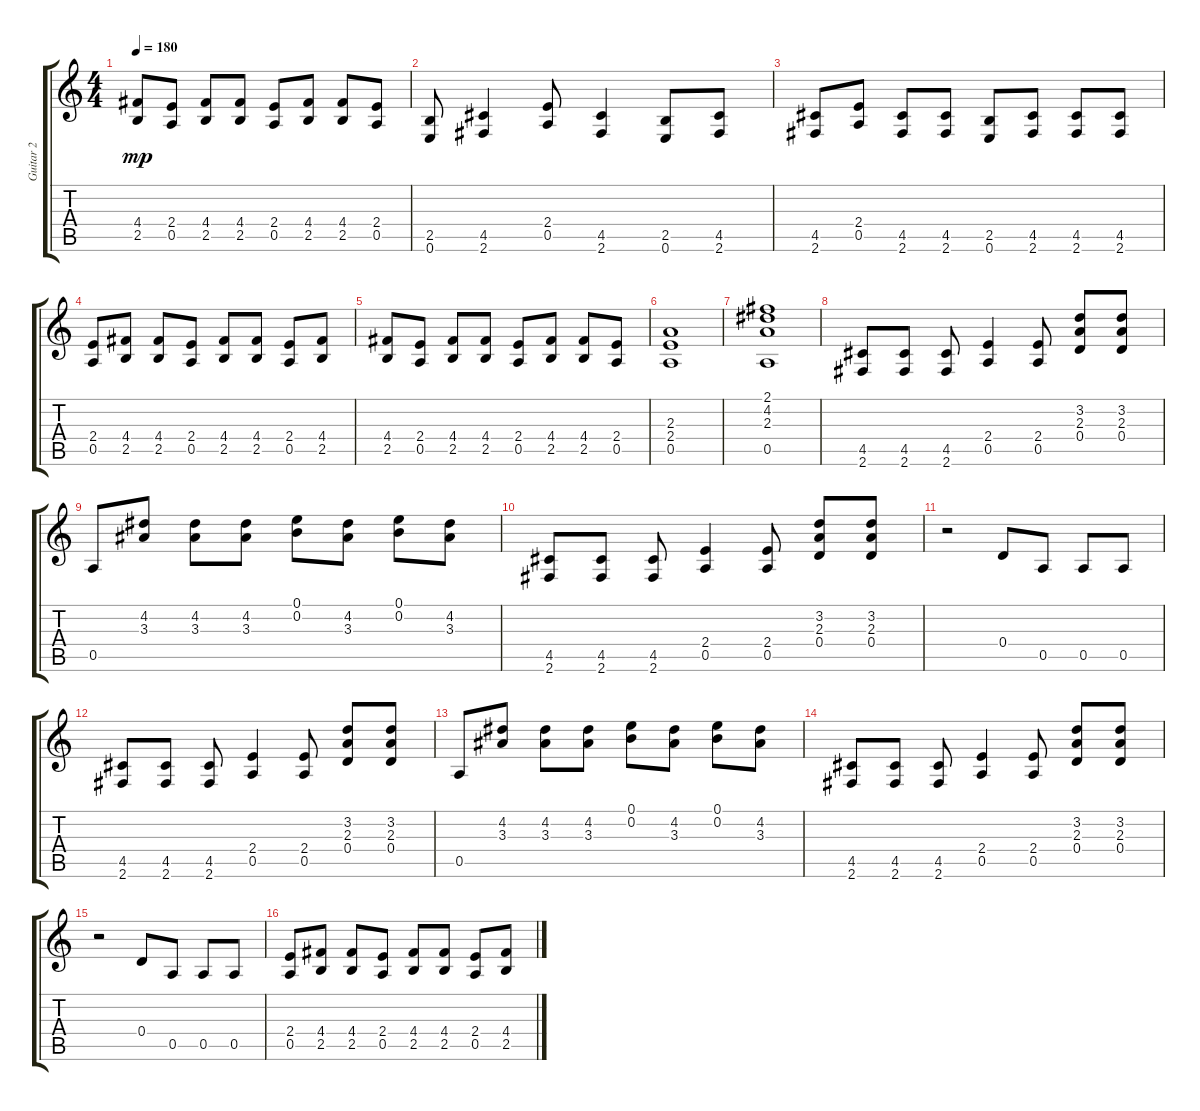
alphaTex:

\track ("Guitar 2" "Guitar 2") {instrument distortionguitar}
\staff {score tabs}
\tuning (E4 B3 G3 D3 A2 E2) {hide}
\ts (4 4)
\tempo 180
\clef g2
\ks c
(4.4 2.5).8{dy mp} (2.4 0.5).8 (4.4 2.5).8 (4.4 2.5).8 (2.4 0.5).8 (4.4 2.5).8 (4.4 2.5).8 (2.4 0.5).8 |
(2.5 0.6).8 (4.5 2.6).4 (2.4 0.5).8 (4.5 2.6).4 (2.5 0.6).8 (4.5 2.6).8 |
(4.5 2.6).8 (2.4 0.5).8 (4.5 2.6).8 (4.5 2.6).8 (2.5 0.6).8 (4.5 2.6).8 (4.5 2.6).8 (4.5 2.6).8 |
(2.4 0.5).8 (4.4 2.5).8 (4.4 2.5).8 (2.4 0.5).8 (4.4 2.5).8 (4.4 2.5).8 (2.4 0.5).8 (4.4 2.5).8 |
(4.4 2.5).8 (2.4 0.5).8 (4.4 2.5).8 (4.4 2.5).8 (2.4 0.5).8 (4.4 2.5).8 (4.4 2.5).8 (2.4 0.5).8 |
(2.3 2.4 0.5).1 |
(2.1 4.2 2.3 0.5).1 |
(4.5 2.6).8 (4.5 2.6).8 (4.5 2.6).8 (2.4 0.5).4 (2.4 0.5).8 (3.2 2.3 0.4).8 (3.2 2.3 0.4).8 |
0.5.8 (4.2 3.3).8 (4.2 3.3).8 (4.2 3.3).8 (0.1 0.2).8 (4.2 3.3).8 (0.1 0.2).8 (4.2 3.3).8 |
(4.5 2.6).8 (4.5 2.6).8 (4.5 2.6).8 (2.4 0.5).4 (2.4 0.5).8 (3.2 2.3 0.4).8 (3.2 2.3 0.4).8 |
r.2 0.4.8 0.5.8 0.5.8 0.5.8 |
(4.5 2.6).8 (4.5 2.6).8 (4.5 2.6).8 (2.4 0.5).4 (2.4 0.5).8 (3.2 2.3 0.4).8 (3.2 2.3 0.4).8 |
0.5.8 (4.2 3.3).8 (4.2 3.3).8 (4.2 3.3).8 (0.1 0.2).8 (4.2 3.3).8 (0.1 0.2).8 (4.2 3.3).8 |
(4.5 2.6).8 (4.5 2.6).8 (4.5 2.6).8 (2.4 0.5).4 (2.4 0.5).8 (3.2 2.3 0.4).8 (3.2 2.3 0.4).8 |
r.2 0.4.8 0.5.8 0.5.8 0.5.8 |
(2.4 0.5).8 (4.4 2.5).8 (4.4 2.5).8 (2.4 0.5).8 (4.4 2.5).8 (4.4 2.5).8 (2.4 0.5).8 (4.4 2.5).8
